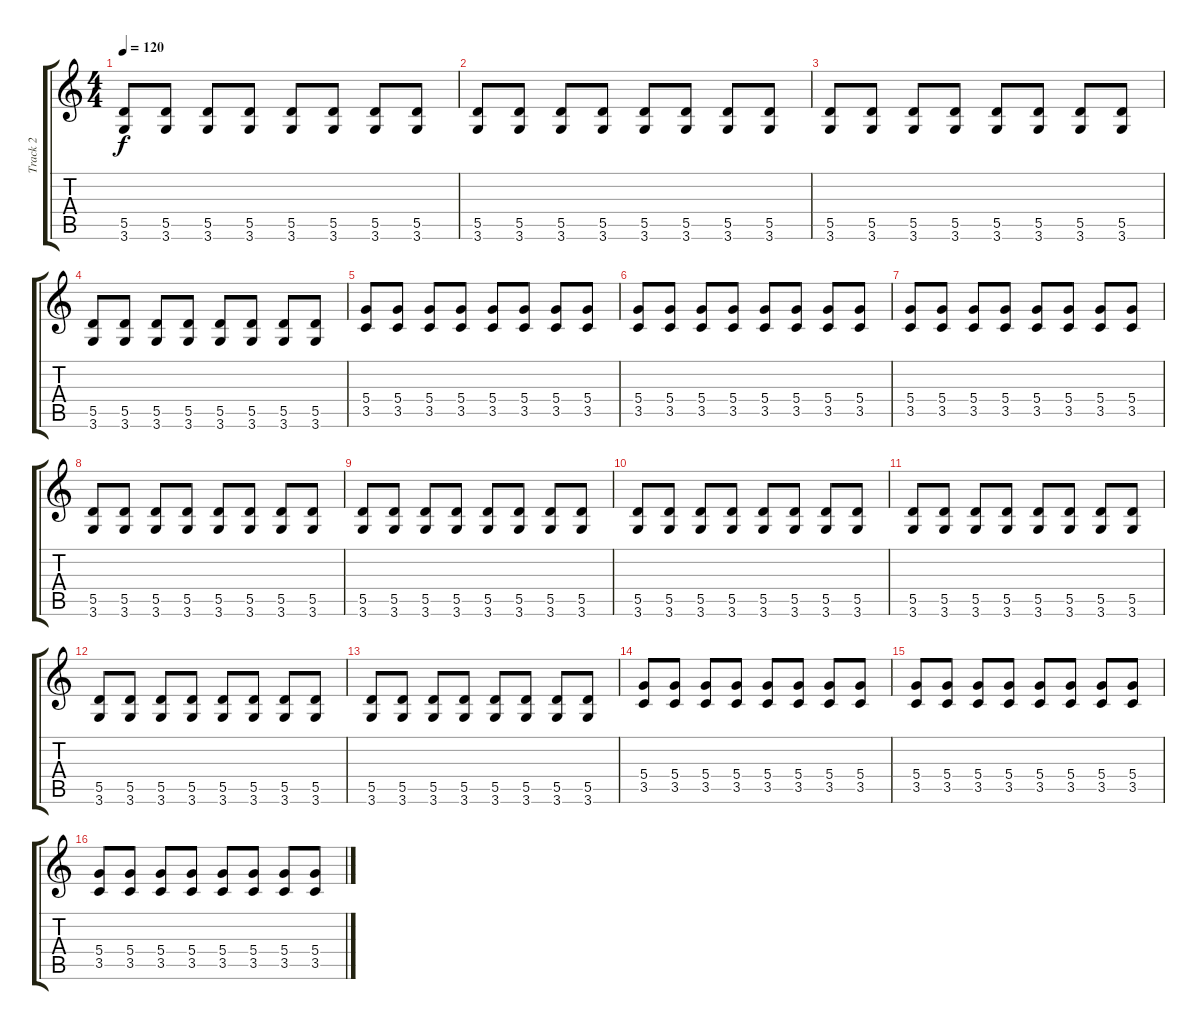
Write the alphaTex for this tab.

\track ("Track 2" "Track 2") {instrument electricguitarmuted}
\staff {score tabs}
\tuning (E4 B3 G3 D3 A2 E2) {hide}
\ts (4 4)
\tempo 120
\clef g2
\ks c
(5.5 3.6).8{dy f} (5.5 3.6).8 (5.5 3.6).8 (5.5 3.6).8 (5.5 3.6).8 (5.5 3.6).8 (5.5 3.6).8 (5.5 3.6).8 |
(5.5 3.6).8 (5.5 3.6).8 (5.5 3.6).8 (5.5 3.6).8 (5.5 3.6).8 (5.5 3.6).8 (5.5 3.6).8 (5.5 3.6).8 |
(5.5 3.6).8 (5.5 3.6).8 (5.5 3.6).8 (5.5 3.6).8 (5.5 3.6).8 (5.5 3.6).8 (5.5 3.6).8 (5.5 3.6).8 |
(5.5 3.6).8 (5.5 3.6).8 (5.5 3.6).8 (5.5 3.6).8 (5.5 3.6).8 (5.5 3.6).8 (5.5 3.6).8 (5.5 3.6).8 |
(5.4 3.5).8 (5.4 3.5).8 (5.4 3.5).8 (5.4 3.5).8 (5.4 3.5).8 (5.4 3.5).8 (5.4 3.5).8 (5.4 3.5).8 |
(5.4 3.5).8 (5.4 3.5).8 (5.4 3.5).8 (5.4 3.5).8 (5.4 3.5).8 (5.4 3.5).8 (5.4 3.5).8 (5.4 3.5).8 |
(5.4 3.5).8 (5.4 3.5).8 (5.4 3.5).8 (5.4 3.5).8 (5.4 3.5).8 (5.4 3.5).8 (5.4 3.5).8 (5.4 3.5).8 |
(5.5 3.6).8 (5.5 3.6).8 (5.5 3.6).8 (5.5 3.6).8 (5.5 3.6).8 (5.5 3.6).8 (5.5 3.6).8 (5.5 3.6).8 |
(5.5 3.6).8 (5.5 3.6).8 (5.5 3.6).8 (5.5 3.6).8 (5.5 3.6).8 (5.5 3.6).8 (5.5 3.6).8 (5.5 3.6).8 |
(5.5 3.6).8 (5.5 3.6).8 (5.5 3.6).8 (5.5 3.6).8 (5.5 3.6).8 (5.5 3.6).8 (5.5 3.6).8 (5.5 3.6).8 |
(5.5 3.6).8 (5.5 3.6).8 (5.5 3.6).8 (5.5 3.6).8 (5.5 3.6).8 (5.5 3.6).8 (5.5 3.6).8 (5.5 3.6).8 |
(5.5 3.6).8 (5.5 3.6).8 (5.5 3.6).8 (5.5 3.6).8 (5.5 3.6).8 (5.5 3.6).8 (5.5 3.6).8 (5.5 3.6).8 |
(5.5 3.6).8 (5.5 3.6).8 (5.5 3.6).8 (5.5 3.6).8 (5.5 3.6).8 (5.5 3.6).8 (5.5 3.6).8 (5.5 3.6).8 |
(5.4 3.5).8 (5.4 3.5).8 (5.4 3.5).8 (5.4 3.5).8 (5.4 3.5).8 (5.4 3.5).8 (5.4 3.5).8 (5.4 3.5).8 |
(5.4 3.5).8 (5.4 3.5).8 (5.4 3.5).8 (5.4 3.5).8 (5.4 3.5).8 (5.4 3.5).8 (5.4 3.5).8 (5.4 3.5).8 |
(5.4 3.5).8 (5.4 3.5).8 (5.4 3.5).8 (5.4 3.5).8 (5.4 3.5).8 (5.4 3.5).8 (5.4 3.5).8 (5.4 3.5).8
